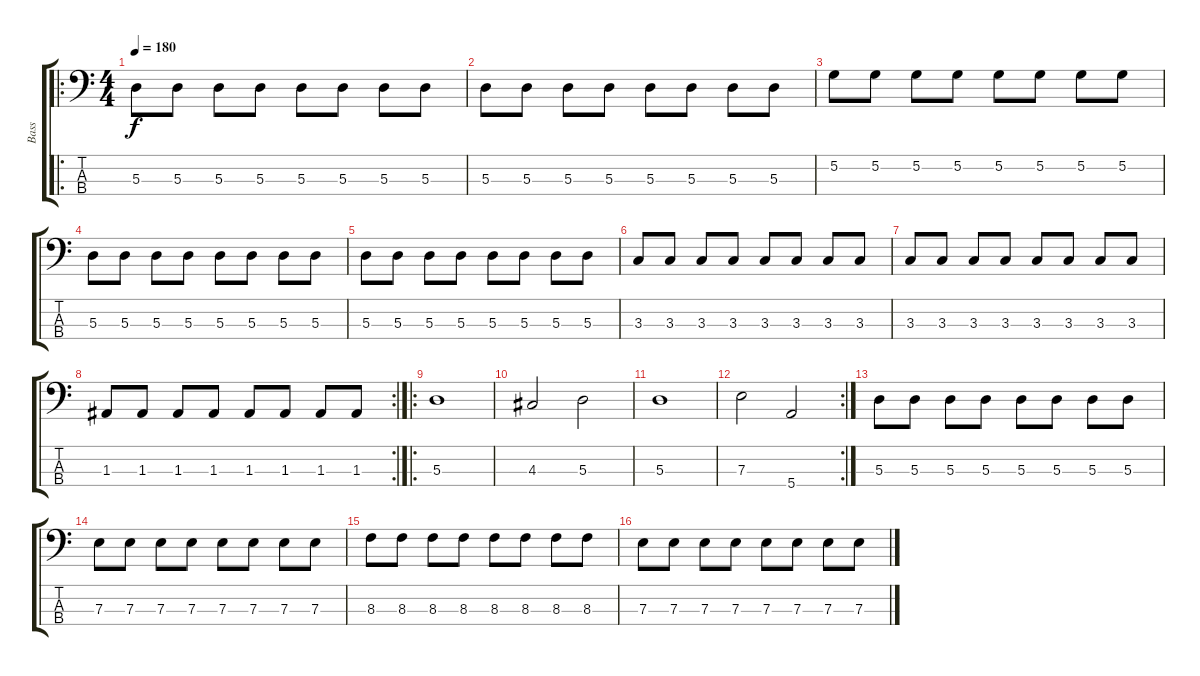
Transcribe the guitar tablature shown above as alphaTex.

\track ("Bass" "Bass") {instrument electricbasspick}
\staff {score tabs}
\tuning (G2 D2 A1 E1) {hide}
\ro
\ts (4 4)
\tempo 180
\clef f4
\ks c
5.3.8{dy f} 5.3.8 5.3.8 5.3.8 5.3.8 5.3.8 5.3.8 5.3.8 |
5.3.8 5.3.8 5.3.8 5.3.8 5.3.8 5.3.8 5.3.8 5.3.8 |
5.2.8 5.2.8 5.2.8 5.2.8 5.2.8 5.2.8 5.2.8 5.2.8 |
5.3.8 5.3.8 5.3.8 5.3.8 5.3.8 5.3.8 5.3.8 5.3.8 |
5.3.8 5.3.8 5.3.8 5.3.8 5.3.8 5.3.8 5.3.8 5.3.8 |
3.3.8 3.3.8 3.3.8 3.3.8 3.3.8 3.3.8 3.3.8 3.3.8 |
3.3.8 3.3.8 3.3.8 3.3.8 3.3.8 3.3.8 3.3.8 3.3.8 |
\rc 2
1.3.8 1.3.8 1.3.8 1.3.8 1.3.8 1.3.8 1.3.8 1.3.8 |
\ro
5.3.1 |
4.3.2 5.3.2 |
5.3.1 |
\rc 2
7.3.2 5.4.2 |
5.3.8 5.3.8 5.3.8 5.3.8 5.3.8 5.3.8 5.3.8 5.3.8 |
7.3.8 7.3.8 7.3.8 7.3.8 7.3.8 7.3.8 7.3.8 7.3.8 |
8.3.8 8.3.8 8.3.8 8.3.8 8.3.8 8.3.8 8.3.8 8.3.8 |
7.3.8 7.3.8 7.3.8 7.3.8 7.3.8 7.3.8 7.3.8 7.3.8
